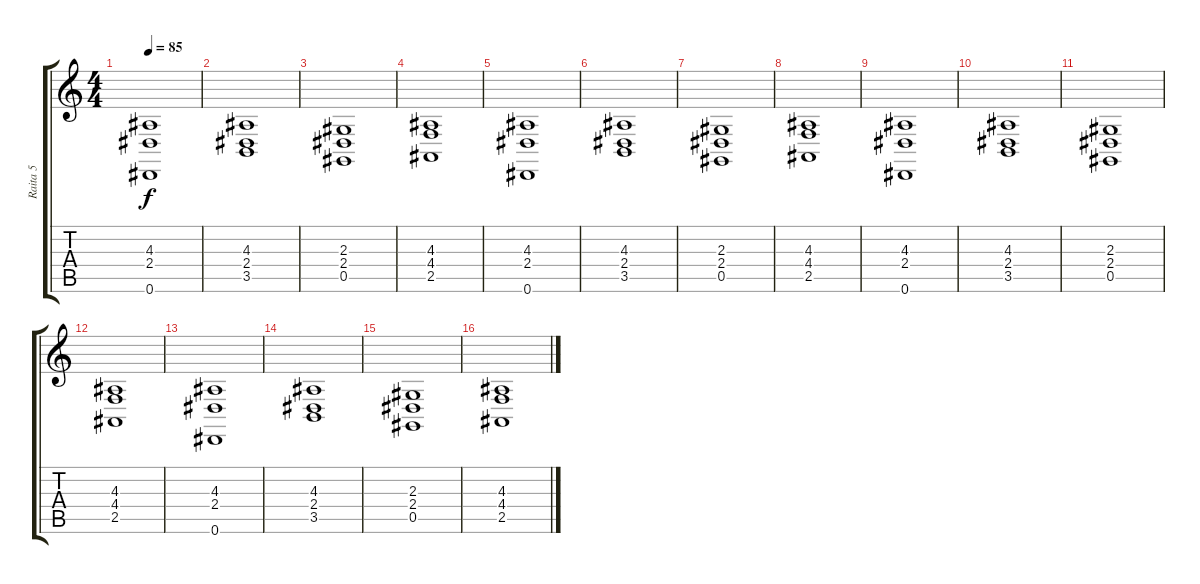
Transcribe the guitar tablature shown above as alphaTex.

\track ("Raita 5" "Raita 5") {instrument stringensemble1}
\staff {score tabs}
\tuning (Eb4 Bb3 Gb3 Db3 Ab2 Eb2) {hide}
\ts (4 4)
\tempo 85
\clef g2
\ks c
(4.3 2.4 0.6).1{dy f} |
(4.3 2.4 3.5).1 |
(2.3 2.4 0.5).1 |
(4.3 4.4 2.5).1 |
(4.3 2.4 0.6).1 |
(4.3 2.4 3.5).1 |
(2.3 2.4 0.5).1 |
(4.3 4.4 2.5).1 |
(4.3 2.4 0.6).1 |
(4.3 2.4 3.5).1 |
(2.3 2.4 0.5).1 |
(4.3 4.4 2.5).1 |
(4.3 2.4 0.6).1 |
(4.3 2.4 3.5).1 |
(2.3 2.4 0.5).1 |
(4.3 4.4 2.5).1
